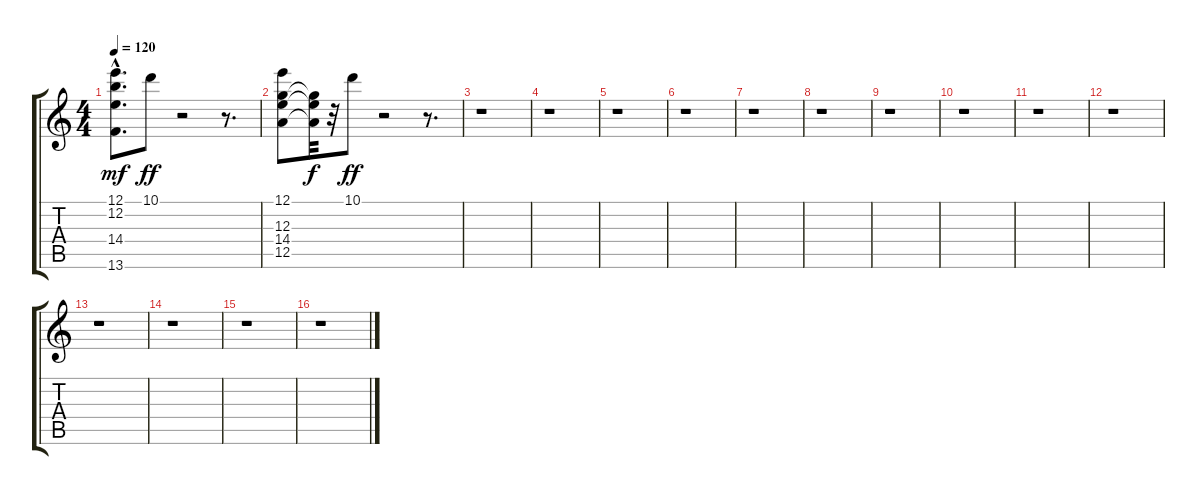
\track "" {instrument acousticguitarnylon}
\staff {score tabs}
\tuning (E4 B3 G3 D3 A2 E2) {hide}
\ts (4 4)
\tempo 120
\clef g2
\ks c
(12.1 12.2 14.4{hac} 13.6{hac}).8{d dy mf} 10.1.8{dy ff} r.2 r.8{d} |
(12.1 12.3 14.4 12.5).8 (12.3{t} 14.4{t} 12.5{t}).32{dy f} r.32 10.1.8{dy ff} r.2 r.8{d} |
r.1 |
r.1 |
r.1 |
r.1 |
r.1 |
r.1 |
r.1 |
r.1 |
r.1 |
r.1 |
r.1 |
r.1 |
r.1 |
r.1
